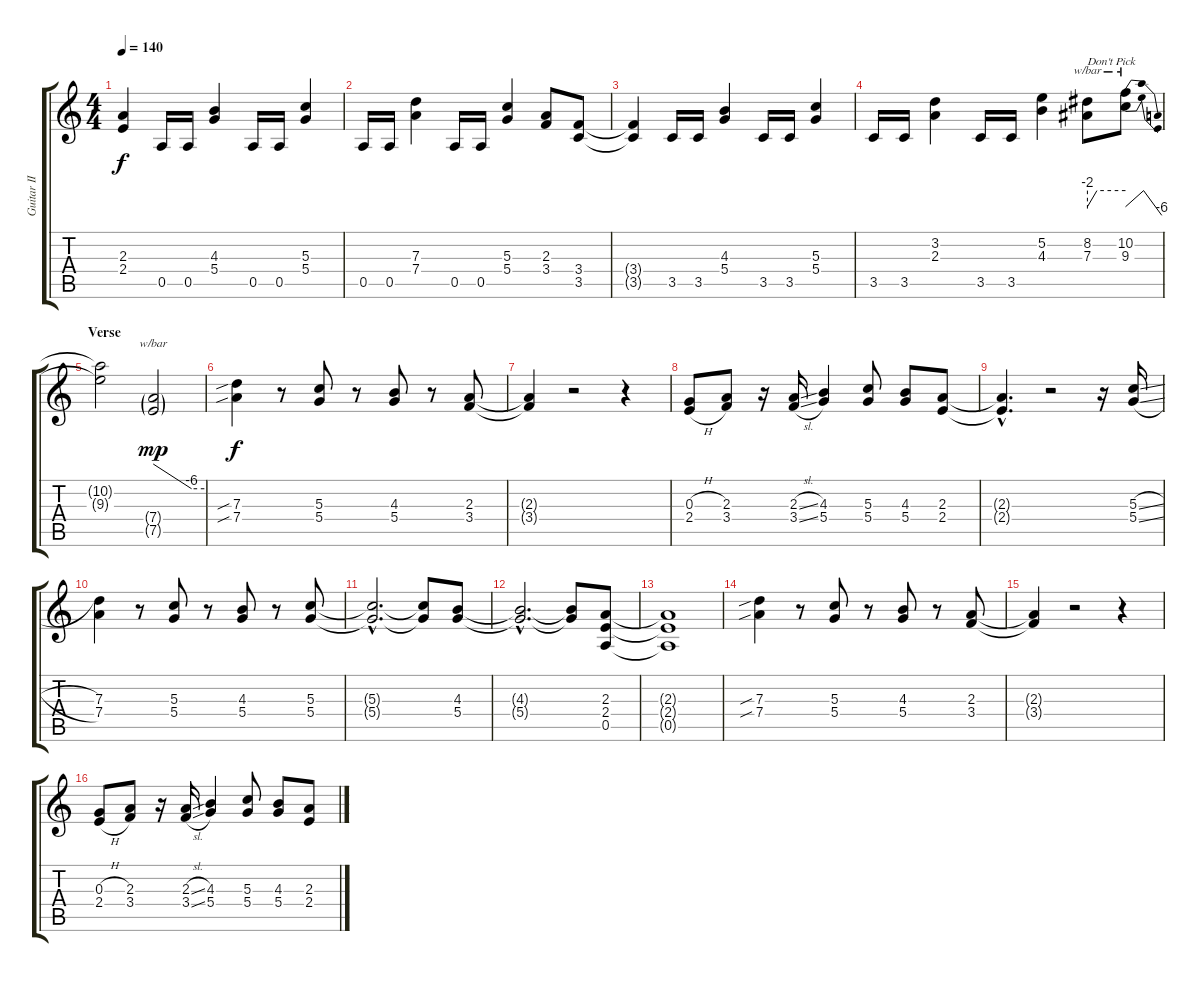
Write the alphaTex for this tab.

\track ("Guitar II" "Guitar II") {instrument distortionguitar}
\staff {score tabs}
\tuning (E4 B3 G3 D3 A2 E2) {hide}
\ts (4 4)
\tempo 140
\clef g2
\ks c
(2.3{t} 2.4{t}).4{dy f} 0.5.16 0.5.16 (4.3 5.4).4 0.5.16 0.5.16 (5.3 5.4).4 |
0.5.16 0.5.16 (7.3 7.4).4 0.5.16 0.5.16 (5.3 5.4).4 (2.3 3.4).8 (3.4 3.5).8 |
(3.4{t} 3.5{t}).4 3.5.16 3.5.16 (4.3 5.4).4 3.5.16 3.5.16 (5.3 5.4).4 |
3.5.16 3.5.16 (3.2 2.3).4 3.5.16 3.5.16 (5.2 4.3).4 (8.2 7.3).8{tbe (custom default 0 -8 15 0 60 0) txt "Don't Pick"} (10.2 9.3).8{tbe (dip default 0 -8 5 0 30 0 60 -24) volume 6} |
\section ("" "Verse")
(10.2{t} 9.3{t}).2 (7.4{g} 7.5{g}).2{tbe (custom default 0 0 45 -24 60 -24) dy mp} |
(7.3{sib} 7.4{sib}).4{dy f volume 6 balance 0 instrument distortionguitar} r.8 (5.3 5.4).8 r.8 (4.3 5.4).8 r.8 (2.3 3.4).8 |
(2.3{t} 3.4{t}).4 r.2 r.4 |
(0.3{h} 2.4{h}).8 (2.3 3.4).8 r.16 (2.3{sl} 3.4{sl}).16 (4.3 5.4).4 (5.3 5.4).8 (4.3 5.4).8 (2.3 2.4).8{volume 0} |
(2.3{hac t} 2.4{hac t}).4{d} r.2 r.16{volume 6 balance 0 instrument distortionguitar} (5.3{sl} 5.4{sl}).16 |
(7.3 7.4).4 r.8 (5.3 5.4).8 r.8 (4.3 5.4).8 r.8 (5.3 5.4).8 |
(5.3{hac t} 5.4{hac t}).2{d} (5.3{t} 5.4{t}).8 (4.3 5.4).8 |
(4.3{hac t} 5.4{hac t}).2{d} (4.3{t} 5.4{t}).8 (2.3 2.4 0.5).8 |
(2.3{t} 2.4{t} 0.5{t}).1 |
(7.3{sib} 7.4{sib}).4 r.8 (5.3 5.4).8 r.8 (4.3 5.4).8 r.8 (2.3 3.4).8 |
(2.3{t} 3.4{t}).4 r.2 r.4 |
(0.3{h} 2.4{h}).8 (2.3 3.4).8 r.16 (2.3{sl} 3.4{sl}).16 (4.3 5.4).4 (5.3 5.4).8 (4.3 5.4).8 (2.3 2.4).8{volume 0}
